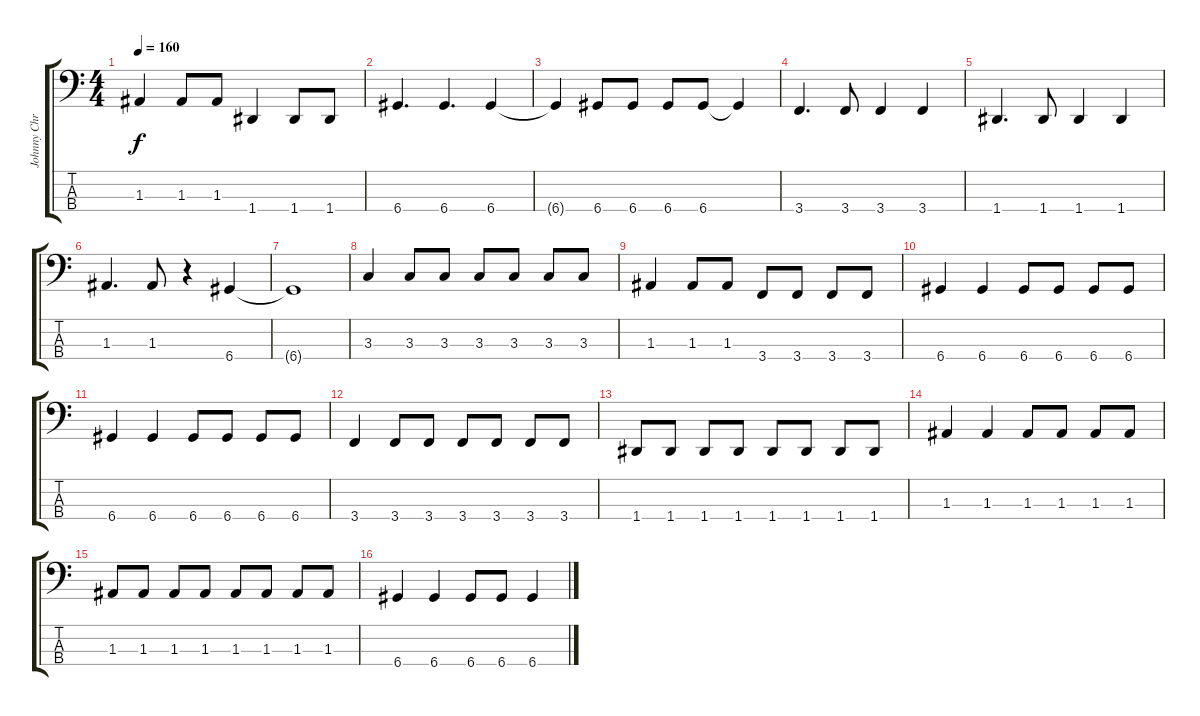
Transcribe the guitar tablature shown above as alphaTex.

\track ("Johnny Christ" "Johnny Chr") {instrument electricbasspick}
\staff {score tabs}
\tuning (G2 D2 A1 D1) {hide}
\ts (4 4)
\tempo 160
\clef f4
\ks c
1.3.4{dy f} 1.3.8 1.3.8 1.4.4 1.4.8 1.4.8 |
6.4.4{d} 6.4.4{d} 6.4.4 |
6.4{t}.4 6.4.8 6.4.8 6.4.8 6.4.8 6.4{t}.4 |
3.4.4{d} 3.4.8 3.4.4 3.4.4 |
1.4.4{d} 1.4.8 1.4.4 1.4.4 |
1.3.4{d} 1.3.8 r.4 6.4.4 |
6.4{t}.1 |
3.3.4 3.3.8 3.3.8 3.3.8 3.3.8 3.3.8 3.3.8 |
1.3.4 1.3.8 1.3.8 3.4.8 3.4.8 3.4.8 3.4.8 |
6.4.4 6.4.4 6.4.8 6.4.8 6.4.8 6.4.8 |
6.4.4 6.4.4 6.4.8 6.4.8 6.4.8 6.4.8 |
3.4.4 3.4.8 3.4.8 3.4.8 3.4.8 3.4.8 3.4.8 |
1.4.8 1.4.8 1.4.8 1.4.8 1.4.8 1.4.8 1.4.8 1.4.8 |
1.3.4 1.3.4 1.3.8 1.3.8 1.3.8 1.3.8 |
1.3.8 1.3.8 1.3.8 1.3.8 1.3.8 1.3.8 1.3.8 1.3.8 |
6.4.4 6.4.4 6.4.8 6.4.8 6.4.4
